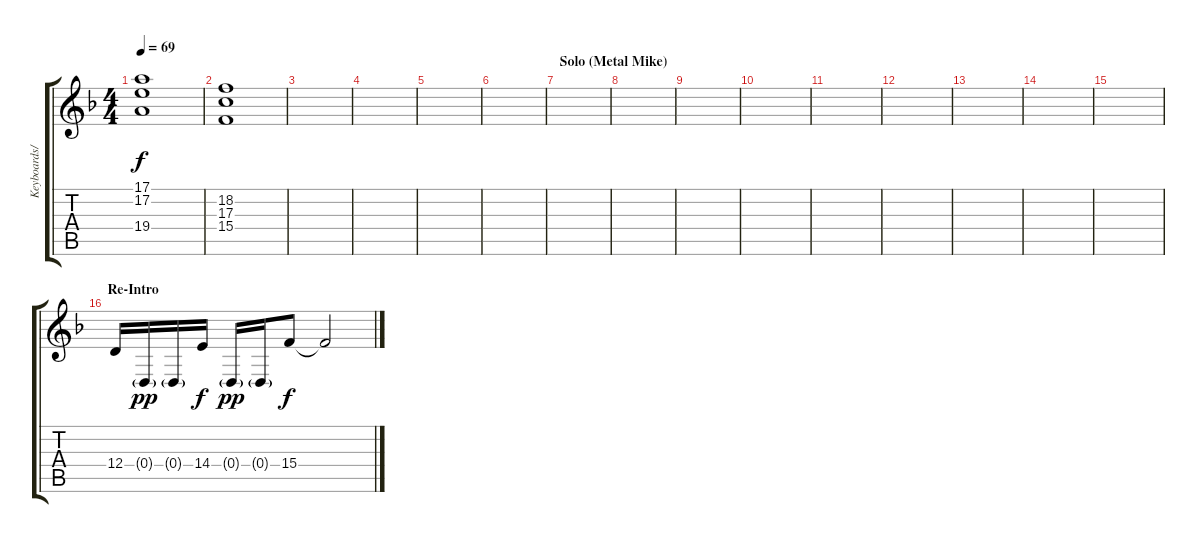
\track ("Keyboards/Aditional Guitar" "Keyboards/") {instrument tremolostrings}
\staff {score tabs}
\tuning (E4 B3 G3 D3 A2 D2) {hide}
\ts (4 4)
\tempo 69
\clef g2
\ks dminor
(17.1 17.2 19.4).1{dy f} |
(18.2 17.3 15.4).1 |
|
|
|
|
\section ("" "Solo (Metal Mike)")
|
|
|
|
|
|
|
|
|
\section ("" "Re-Intro")
12.4.16{volume 13 instrument distortionguitar} 0.4{g}.16{dy pp} 0.4{g}.16 14.4.16{dy f} 0.4{g}.16{dy pp} 0.4{g}.16 15.4.8{dy f} 15.4{t}.2
